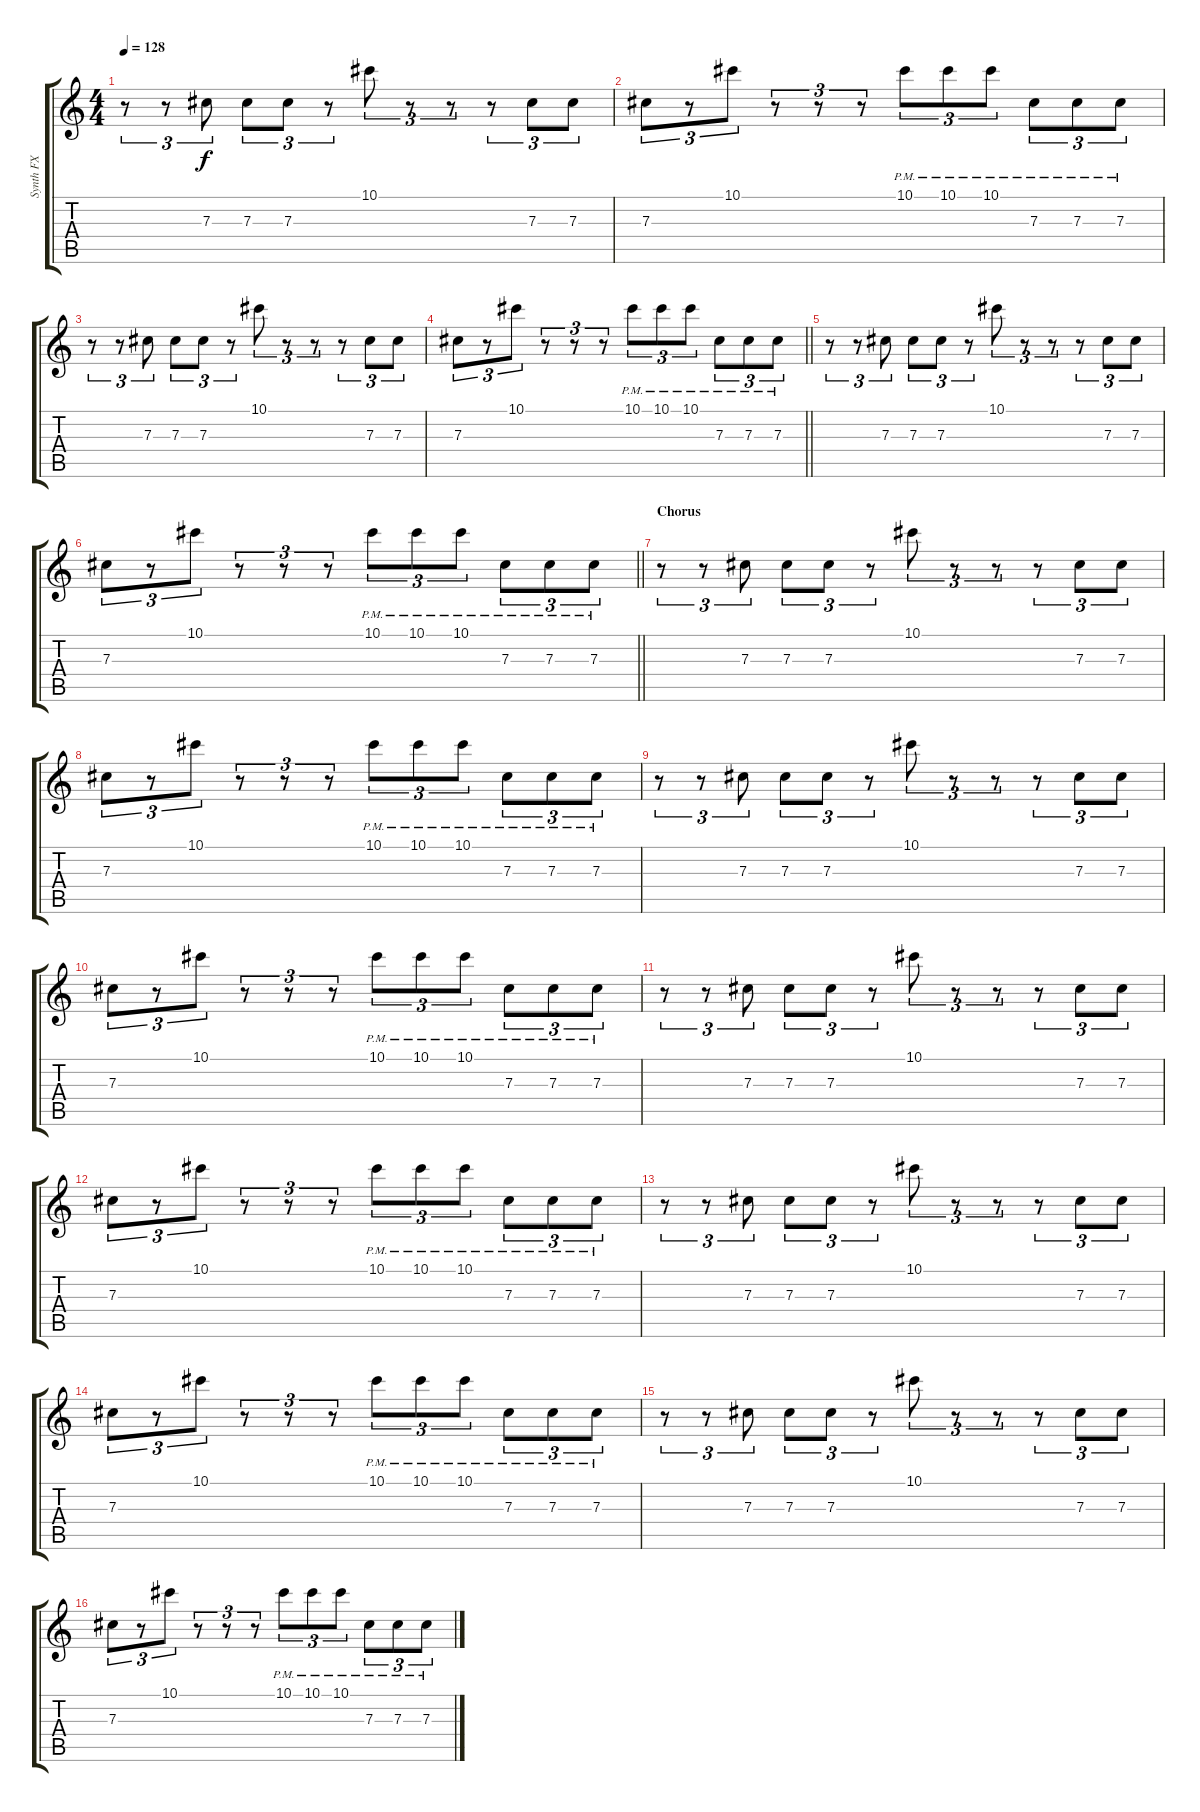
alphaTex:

\track ("Synth FX" "Synth FX") {instrument synthbass1}
\staff {score tabs}
\tuning (Eb4 Bb3 Gb3 Db3 Ab2 Db2) {hide}
\ts (4 4)
\tempo 128
\clef g2
\ks c
r.8{tu (3 2) dy f} r.8{tu (3 2)} 7.3.8{tu (3 2)} 7.3.8{tu (3 2)} 7.3.8{tu (3 2)} r.8{tu (3 2)} 10.1.8{tu (3 2)} r.8{tu (3 2)} r.8{tu (3 2)} r.8{tu (3 2)} 7.3.8{tu (3 2)} 7.3.8{tu (3 2)} |
7.3.8{tu (3 2)} r.8{tu (3 2)} 10.1.8{tu (3 2)} r.8{tu (3 2)} r.8{tu (3 2)} r.8{tu (3 2)} 10.1{pm}.8{tu (3 2)} 10.1{pm}.8{tu (3 2)} 10.1{pm}.8{tu (3 2)} 7.3{pm}.8{tu (3 2)} 7.3{pm}.8{tu (3 2)} 7.3{pm}.8{tu (3 2)} |
r.8{tu (3 2)} r.8{tu (3 2)} 7.3.8{tu (3 2)} 7.3.8{tu (3 2)} 7.3.8{tu (3 2)} r.8{tu (3 2)} 10.1.8{tu (3 2)} r.8{tu (3 2)} r.8{tu (3 2)} r.8{tu (3 2)} 7.3.8{tu (3 2)} 7.3.8{tu (3 2)} |
\barLineRight lightlight
7.3.8{tu (3 2)} r.8{tu (3 2)} 10.1.8{tu (3 2)} r.8{tu (3 2)} r.8{tu (3 2)} r.8{tu (3 2)} 10.1{pm}.8{tu (3 2)} 10.1{pm}.8{tu (3 2)} 10.1{pm}.8{tu (3 2)} 7.3{pm}.8{tu (3 2)} 7.3{pm}.8{tu (3 2)} 7.3{pm}.8{tu (3 2)} |
\section ("" " ")
r.8{tu (3 2)} r.8{tu (3 2)} 7.3.8{tu (3 2)} 7.3.8{tu (3 2)} 7.3.8{tu (3 2)} r.8{tu (3 2)} 10.1.8{tu (3 2)} r.8{tu (3 2)} r.8{tu (3 2)} r.8{tu (3 2)} 7.3.8{tu (3 2)} 7.3.8{tu (3 2)} |
\barLineRight lightlight
7.3.8{tu (3 2)} r.8{tu (3 2)} 10.1.8{tu (3 2)} r.8{tu (3 2)} r.8{tu (3 2)} r.8{tu (3 2)} 10.1{pm}.8{tu (3 2)} 10.1{pm}.8{tu (3 2)} 10.1{pm}.8{tu (3 2)} 7.3{pm}.8{tu (3 2)} 7.3{pm}.8{tu (3 2)} 7.3{pm}.8{tu (3 2)} |
\section ("" "Chorus")
r.8{tu (3 2)} r.8{tu (3 2)} 7.3.8{tu (3 2)} 7.3.8{tu (3 2)} 7.3.8{tu (3 2)} r.8{tu (3 2)} 10.1.8{tu (3 2)} r.8{tu (3 2)} r.8{tu (3 2)} r.8{tu (3 2)} 7.3.8{tu (3 2)} 7.3.8{tu (3 2)} |
7.3.8{tu (3 2)} r.8{tu (3 2)} 10.1.8{tu (3 2)} r.8{tu (3 2)} r.8{tu (3 2)} r.8{tu (3 2)} 10.1{pm}.8{tu (3 2)} 10.1{pm}.8{tu (3 2)} 10.1{pm}.8{tu (3 2)} 7.3{pm}.8{tu (3 2)} 7.3{pm}.8{tu (3 2)} 7.3{pm}.8{tu (3 2)} |
r.8{tu (3 2)} r.8{tu (3 2)} 7.3.8{tu (3 2)} 7.3.8{tu (3 2)} 7.3.8{tu (3 2)} r.8{tu (3 2)} 10.1.8{tu (3 2)} r.8{tu (3 2)} r.8{tu (3 2)} r.8{tu (3 2)} 7.3.8{tu (3 2)} 7.3.8{tu (3 2)} |
7.3.8{tu (3 2)} r.8{tu (3 2)} 10.1.8{tu (3 2)} r.8{tu (3 2)} r.8{tu (3 2)} r.8{tu (3 2)} 10.1{pm}.8{tu (3 2)} 10.1{pm}.8{tu (3 2)} 10.1{pm}.8{tu (3 2)} 7.3{pm}.8{tu (3 2)} 7.3{pm}.8{tu (3 2)} 7.3{pm}.8{tu (3 2)} |
r.8{tu (3 2)} r.8{tu (3 2)} 7.3.8{tu (3 2)} 7.3.8{tu (3 2)} 7.3.8{tu (3 2)} r.8{tu (3 2)} 10.1.8{tu (3 2)} r.8{tu (3 2)} r.8{tu (3 2)} r.8{tu (3 2)} 7.3.8{tu (3 2)} 7.3.8{tu (3 2)} |
7.3.8{tu (3 2)} r.8{tu (3 2)} 10.1.8{tu (3 2)} r.8{tu (3 2)} r.8{tu (3 2)} r.8{tu (3 2)} 10.1{pm}.8{tu (3 2)} 10.1{pm}.8{tu (3 2)} 10.1{pm}.8{tu (3 2)} 7.3{pm}.8{tu (3 2)} 7.3{pm}.8{tu (3 2)} 7.3{pm}.8{tu (3 2)} |
r.8{tu (3 2)} r.8{tu (3 2)} 7.3.8{tu (3 2)} 7.3.8{tu (3 2)} 7.3.8{tu (3 2)} r.8{tu (3 2)} 10.1.8{tu (3 2)} r.8{tu (3 2)} r.8{tu (3 2)} r.8{tu (3 2)} 7.3.8{tu (3 2)} 7.3.8{tu (3 2)} |
7.3.8{tu (3 2)} r.8{tu (3 2)} 10.1.8{tu (3 2)} r.8{tu (3 2)} r.8{tu (3 2)} r.8{tu (3 2)} 10.1{pm}.8{tu (3 2)} 10.1{pm}.8{tu (3 2)} 10.1{pm}.8{tu (3 2)} 7.3{pm}.8{tu (3 2)} 7.3{pm}.8{tu (3 2)} 7.3{pm}.8{tu (3 2)} |
r.8{tu (3 2)} r.8{tu (3 2)} 7.3.8{tu (3 2)} 7.3.8{tu (3 2)} 7.3.8{tu (3 2)} r.8{tu (3 2)} 10.1.8{tu (3 2)} r.8{tu (3 2)} r.8{tu (3 2)} r.8{tu (3 2)} 7.3.8{tu (3 2)} 7.3.8{tu (3 2)} |
7.3.8{tu (3 2)} r.8{tu (3 2)} 10.1.8{tu (3 2)} r.8{tu (3 2)} r.8{tu (3 2)} r.8{tu (3 2)} 10.1{pm}.8{tu (3 2)} 10.1{pm}.8{tu (3 2)} 10.1{pm}.8{tu (3 2)} 7.3{pm}.8{tu (3 2)} 7.3{pm}.8{tu (3 2)} 7.3{pm}.8{tu (3 2)}
